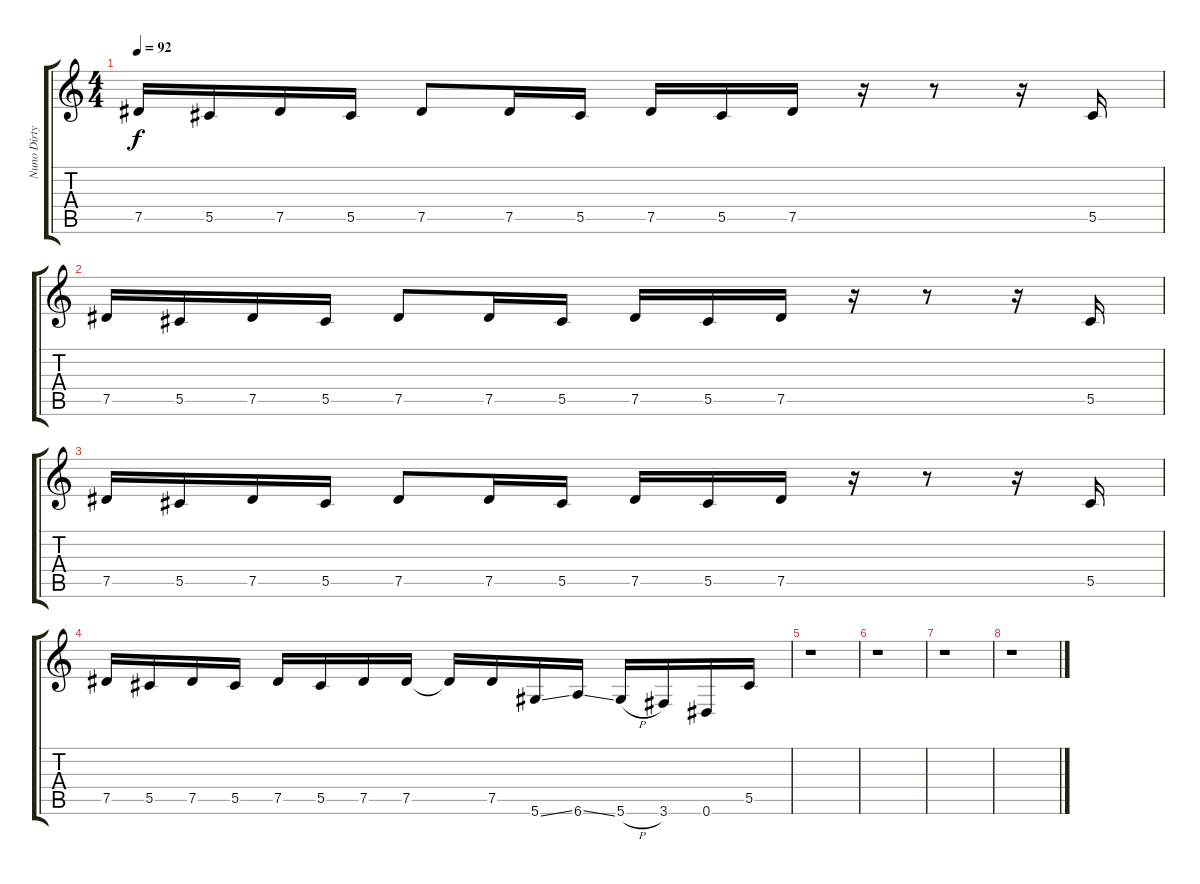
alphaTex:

\track ("Nuno Dirty Rhythm" "Nuno Dirty") {instrument overdrivenguitar}
\staff {score tabs}
\tuning (Eb4 Bb3 Gb3 Db3 Ab2 Eb2) {hide}
\ts (4 4)
\tempo 92
\clef g2
\ks c
7.5.16{dy f} 5.5.16 7.5.16 5.5.16 7.5.8 7.5.16 5.5.16 7.5.16 5.5.16 7.5.16 r.16 r.8 r.16 5.5.16 |
7.5.16 5.5.16 7.5.16 5.5.16 7.5.8 7.5.16 5.5.16 7.5.16 5.5.16 7.5.16 r.16 r.8 r.16 5.5.16 |
7.5.16 5.5.16 7.5.16 5.5.16 7.5.8 7.5.16 5.5.16 7.5.16 5.5.16 7.5.16 r.16 r.8 r.16 5.5.16 |
7.5.16 5.5.16 7.5.16 5.5.16 7.5.16 5.5.16 7.5.16 7.5.16 7.5{t}.16 7.5.16 5.6{ss}.16 6.6{ss}.16 5.6{h}.16 3.6.16 0.6.16 5.5.16 |
r.1 |
r.1 |
r.1 |
r.1
